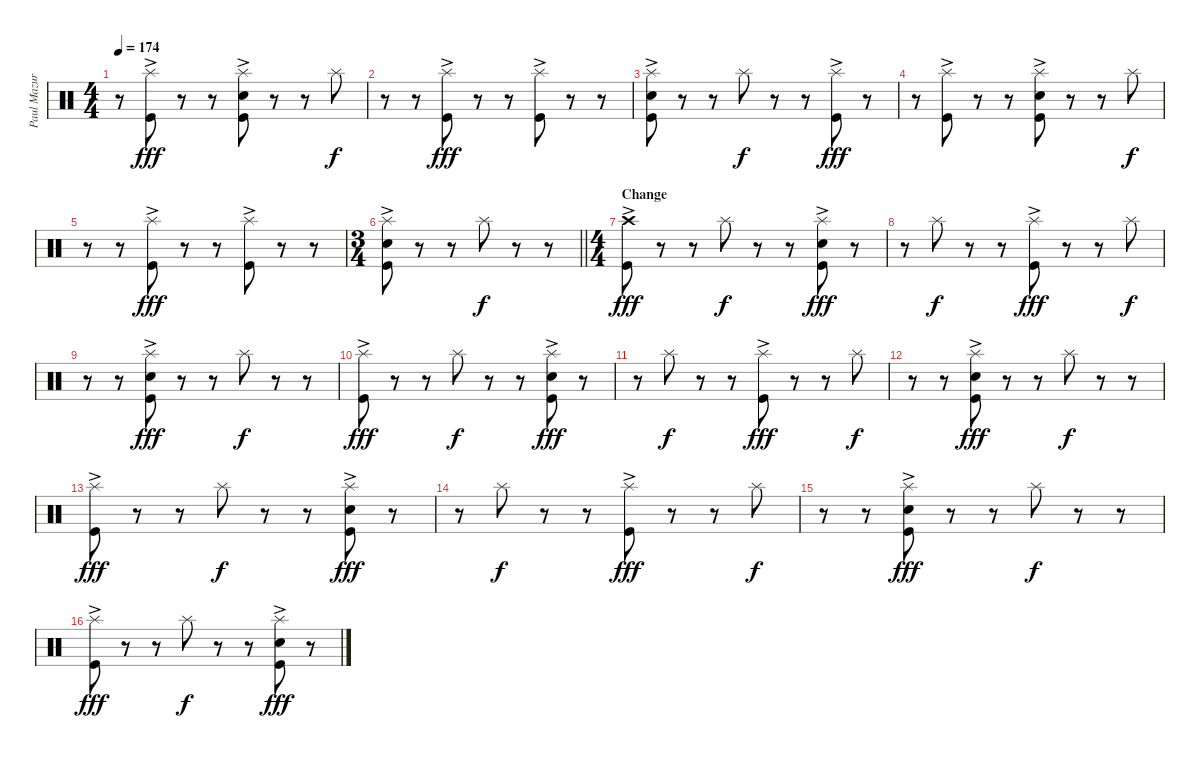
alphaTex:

\track ("Paul Mazurkiewicz" "Paul Mazur") {instrument percussion}
\staff {score}
\articulation defaults
\ts (4 4)
\tempo 174
\clef neutral
\ks c
r.8{dy fff} ("Splash (hit)" "Kick (hit)"{ac}).8 r.8 r.8 ("Splash (hit)" "Electric Snare (hit)" "Kick (hit)"{ac}).8 r.8 r.8 "Splash (hit)".8{dy f} |
r.8 r.8 ("Splash (hit)" "Kick (hit)"{ac}).8{dy fff} r.8 r.8 ("Splash (hit)" "Kick (hit)"{ac}).8 r.8 r.8 |
("Splash (hit)" "Electric Snare (hit)" "Kick (hit)"{ac}).8 r.8 r.8 "Splash (hit)".8{dy f} r.8 r.8 ("Splash (hit)" "Kick (hit)"{ac}).8{dy fff} r.8 |
r.8 ("Splash (hit)" "Kick (hit)"{ac}).8 r.8 r.8 ("Splash (hit)" "Electric Snare (hit)" "Kick (hit)"{ac}).8 r.8 r.8 "Splash (hit)".8{dy f} |
r.8 r.8 ("Splash (hit)" "Kick (hit)"{ac}).8{dy fff} r.8 r.8 ("Splash (hit)" "Kick (hit)"{ac}).8 r.8 r.8 |
\ts (3 4)
\barLineRight lightlight
("Splash (hit)" "Electric Snare (hit)" "Kick (hit)"{ac}).8 r.8 r.8 "Splash (hit)".8{dy f} r.8 r.8 |
\ts (4 4)
\section ("" "Change")
("Crash high (hit)" "Kick (hit)"{ac}).8{dy fff} r.8 r.8 "Splash (hit)".8{dy f} r.8 r.8 ("Splash (hit)" "Electric Snare (hit)" "Kick (hit)"{ac}).8{dy fff} r.8 |
r.8 "Splash (hit)".8{dy f} r.8 r.8 ("Splash (hit)" "Kick (hit)"{ac}).8{dy fff} r.8 r.8 "Splash (hit)".8{dy f} |
r.8 r.8 ("Splash (hit)" "Electric Snare (hit)" "Kick (hit)"{ac}).8{dy fff} r.8 r.8 "Splash (hit)".8{dy f} r.8 r.8 |
("Splash (hit)" "Kick (hit)"{ac}).8{dy fff} r.8 r.8 "Splash (hit)".8{dy f} r.8 r.8 ("Splash (hit)" "Electric Snare (hit)" "Kick (hit)"{ac}).8{dy fff} r.8 |
r.8 "Splash (hit)".8{dy f} r.8 r.8 ("Splash (hit)" "Kick (hit)"{ac}).8{dy fff} r.8 r.8 "Splash (hit)".8{dy f} |
r.8 r.8 ("Splash (hit)" "Electric Snare (hit)" "Kick (hit)"{ac}).8{dy fff} r.8 r.8 "Splash (hit)".8{dy f} r.8 r.8 |
("Splash (hit)" "Kick (hit)"{ac}).8{dy fff} r.8 r.8 "Splash (hit)".8{dy f} r.8 r.8 ("Splash (hit)" "Electric Snare (hit)" "Kick (hit)"{ac}).8{dy fff} r.8 |
r.8 "Splash (hit)".8{dy f} r.8 r.8 ("Splash (hit)" "Kick (hit)"{ac}).8{dy fff} r.8 r.8 "Splash (hit)".8{dy f} |
r.8 r.8 ("Splash (hit)" "Electric Snare (hit)" "Kick (hit)"{ac}).8{dy fff} r.8 r.8 "Splash (hit)".8{dy f} r.8 r.8 |
("Splash (hit)" "Kick (hit)"{ac}).8{dy fff} r.8 r.8 "Splash (hit)".8{dy f} r.8 r.8 ("Splash (hit)" "Electric Snare (hit)" "Kick (hit)"{ac}).8{dy fff} r.8
